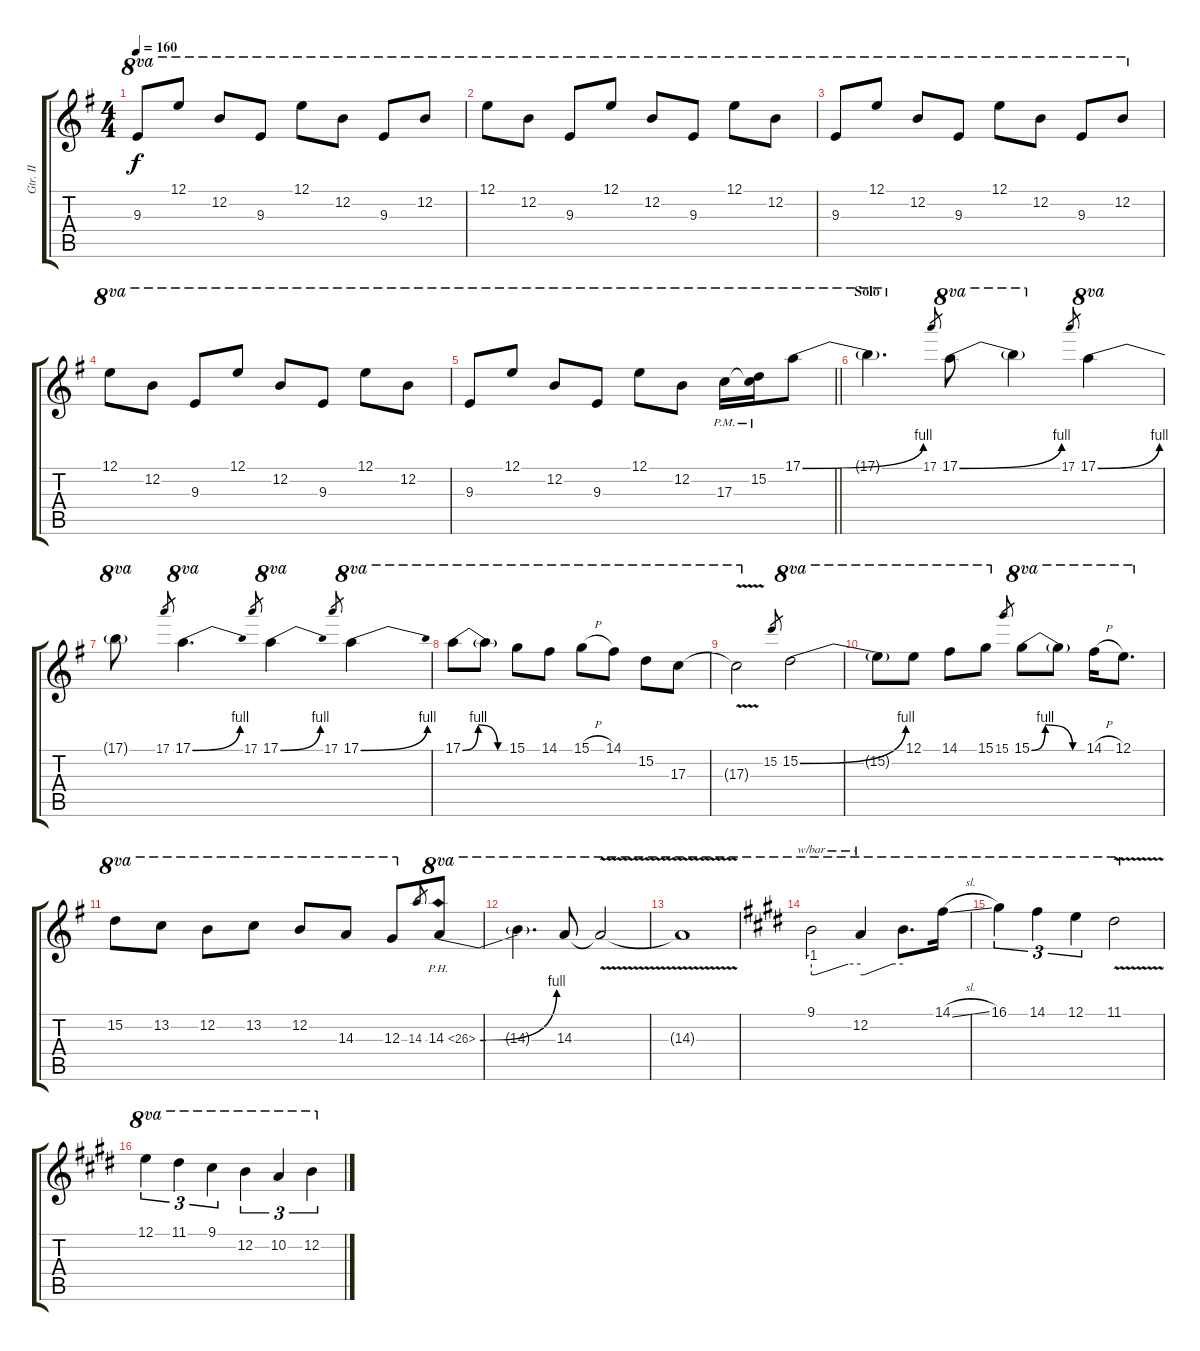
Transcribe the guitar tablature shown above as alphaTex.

\track ("Gtr. II" "Gtr. II") {instrument distortionguitar}
\staff {score tabs}
\tuning (E4 B3 G3 D3 A2 E2) {hide}
\ts (4 4)
\tempo 160
\clef g2
\ks g
9.3.8{ot 8va dy f} 12.1.8{ot 8va} 12.2.8{ot 8va} 9.3.8{ot 8va} 12.1.8{ot 8va} 12.2.8{ot 8va} 9.3.8{ot 8va} 12.2.8{ot 8va} |
12.1.8{ot 8va} 12.2.8{ot 8va} 9.3.8{ot 8va} 12.1.8{ot 8va} 12.2.8{ot 8va} 9.3.8{ot 8va} 12.1.8{ot 8va} 12.2.8{ot 8va} |
9.3.8{ot 8va} 12.1.8{ot 8va} 12.2.8{ot 8va} 9.3.8{ot 8va} 12.1.8{ot 8va} 12.2.8{ot 8va} 9.3.8{ot 8va} 12.2.8{ot 8va} |
12.1.8{ot 8va} 12.2.8{ot 8va} 9.3.8{ot 8va} 12.1.8{ot 8va} 12.2.8{ot 8va} 9.3.8{ot 8va} 12.1.8{ot 8va} 12.2.8{ot 8va} |
\barLineRight lightlight
9.3.8{ot 8va} 12.1.8{ot 8va} 12.2.8{ot 8va} 9.3.8{ot 8va} 12.1.8{ot 8va} 12.2.8{ot 8va} 17.3{pm}.16{ot 8va volume 12} (15.2{pm} 17.3{t}).16{ot 8va} 17.1{be (bend 0 0 60 4)}.8{ot 8va} |
\section ("" "Solo")
17.1{t}.4{d ot 8va} 17.1.8{gr} 17.1{be (bend 0 0 60 4)}.8{ot 8va} 17.1{t}.4{ot 8va} 17.1.8{gr} 17.1{be (bend 0 0 60 4)}.4{ot 8va} |
17.1{t}.8{ot 8va} 17.1.8{gr} 17.1{be (bend 0 0 60 4)}.4{d ot 8va} 17.1.8{gr} 17.1{be (bend 0 0 60 4)}.4{ot 8va} 17.1.8{gr} 17.1{be (bend 0 0 60 4)}.4{ot 8va} |
17.1{be (custom 0 0 20 4 45 0 60 0)}.8{ot 8va} 17.1{t}.8{ot 8va} 15.1.8{ot 8va} 14.1.8{ot 8va} 15.1{h}.8{ot 8va} 14.1.8{ot 8va} 15.2.8{ot 8va} 17.3.8{ot 8va} |
17.3{v t}.2{ot 8va} 15.2.8{gr} 15.2{be (bend 0 0 60 4)}.2{ot 8va} |
15.2{t}.8{ot 8va} 12.1.8{ot 8va} 14.1.8{ot 8va} 15.1.8{ot 8va} 15.1.8{gr} 15.1{be (custom 0 0 15 4 45 0 60 0)}.8{ot 8va} 15.1{t}.8{ot 8va} 14.1{h}.16{ot 8va} 12.1.8{d ot 8va} |
15.2.8{ot 8va} 13.2.8{ot 8va} 12.2.8{ot 8va} 13.2.8{ot 8va} 12.2.8{ot 8va} 14.3.8{ot 8va} 12.3.8{ot 8va} 14.3.8{gr} 14.3{be (bend 0 0 60 4) ph 12}.8{ot 8va} |
14.3{t}.4{d ot 8va} 14.3.8{ot 8va} 14.3{v t}.2{ot 8va} |
14.3{t}.1{ot 8va} |
\ks e
9.1.2{tbe (custom default 0 -4 5 -4 45 0 60 0) ot 8va} 12.2.4{tbe (custom default 0 -4 5 -4 45 0 60 0) ot 8va} 12.2{t}.8{d ot 8va} 14.1{sl}.16{ot 8va} |
16.1.4{tu (3 2) ot 8va} 14.1.4{tu (3 2) ot 8va} 12.1.4{tu (3 2) ot 8va} 11.1{v}.2{ot 8va} |
12.1.4{tu (3 2) ot 8va} 11.1.4{tu (3 2) ot 8va} 9.1.4{tu (3 2) ot 8va} 12.2.4{tu (3 2) ot 8va} 10.2.4{tu (3 2) ot 8va} 12.2.4{tu (3 2) ot 8va}
